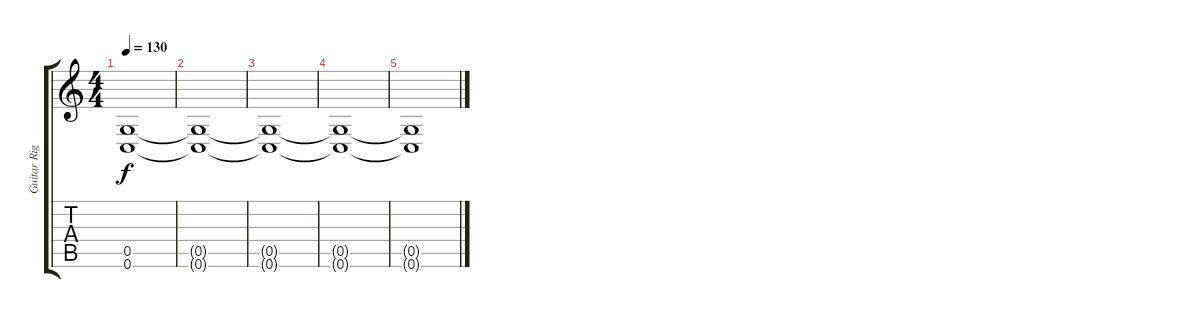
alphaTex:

\track ("Guitar Right - Jari Mäenpää " "Guitar Rig") {instrument distortionguitar}
\staff {score tabs}
\tuning (D4 A3 F3 C3 G2 C2) {hide}
\ts (4 4)
\tempo 130
\clef g2
\ks c
(0.5{t} 0.6{t}).1{dy f} |
(0.5{t} 0.6{t}).1 |
(0.5{t} 0.6{t}).1 |
(0.5{t} 0.6{t}).1{volume 0} |
(0.5{t} 0.6{t}).1
